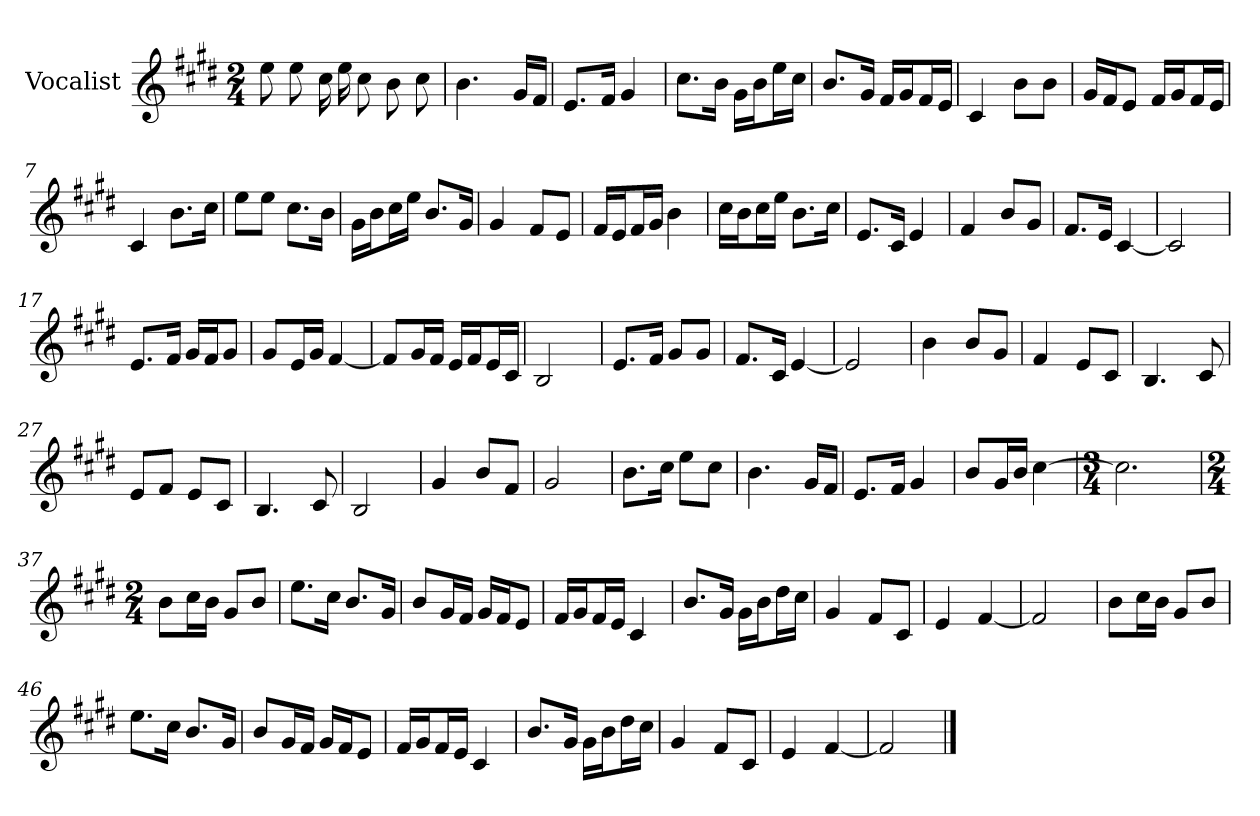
**kern
*part1
*staff1
*I"Vocalist
*k[f#c#g#d#]
*E:
*M2/4
=
8ee
8ee
16cc#
16ee
8cc#
8b
8cc#
=1
4.b
16g#LL
16f#JJ
=2
8.eL
16f#Jk
4g#
=3
8.cc#L
16bJk
16g#LL
16bJ
16eeL
16cc#JJ
=4
8.bL
16g#Jk
16f#LL
16g#J
16f#L
16eJJ
=5
4c#
8bL
8bJ
=6
16g#LL
16f#J
8eJ
16f#LL
16g#J
16f#L
16eJJ
=7
4c#
8.bL
16cc#Jk
=8
8eeL
8eeJ
8.cc#L
16bJk
=9
16g#LL
16bJ
16cc#L
16eeJJ
8.bL
16g#Jk
=10
4g#
8f#L
8eJ
=11
16f#LL
16eJ
16f#L
16g#JJ
4b
=12
16cc#LL
16bJ
16cc#L
16eeJJ
8.bL
16cc#Jk
=13
8.eL
16c#Jk
4e
=14
4f#
8bL
8g#J
=15
8.f#L
16eJk
[4c#
=16
2c#]
=17
8.eL
16f#Jk
16g#LL
16f#J
8g#J
=18
8g#L
16eL
16g#JJ
[4f#
=19
8f#L]
16g#L
16f#JJ
16eLL
16f#J
16eL
16c#JJ
=20
2B
=21
8.eL
16f#Jk
8g#L
8g#J
=22
8.f#L
16c#Jk
[4e
=23
2e]
=24
4b
8bL
8g#J
=25
4f#
8eL
8c#J
=26
4.B
8c#
=27
8eL
8f#J
8eL
8c#J
=28
4.B
8c#
=29
2B
=30
4g#
8bL
8f#J
=31
2g#
=32
8.bL
16cc#Jk
8eeL
8cc#J
=33
4.b
16g#LL
16f#JJ
=34
8.eL
16f#Jk
4g#
=35
8bL
16g#L
16bJJ
[4cc#
=36
*M3/4
2.cc#]
=37
*M2/4
8bL
16cc#L
16bJJ
8g#L
8bJ
=38
8.eeL
16cc#Jk
8.bL
16g#Jk
=39
8bL
16g#L
16f#JJ
16g#LL
16f#J
8eJ
=40
16f#LL
16g#J
16f#L
16eJJ
4c#
=41
8.bL
16g#Jk
16g#LL
16bJ
16dd#L
16cc#JJ
=42
4g#
8f#L
8c#J
=43
4e
[4f#
=44
2f#]
=45
8bL
16cc#L
16bJJ
8g#L
8bJ
=46
8.eeL
16cc#Jk
8.bL
16g#Jk
=47
8bL
16g#L
16f#JJ
16g#LL
16f#J
8eJ
=48
16f#LL
16g#J
16f#L
16eJJ
4c#
=49
8.bL
16g#Jk
16g#LL
16bJ
16dd#L
16cc#JJ
=50
4g#
8f#L
8c#J
=51
4e
[4f#
=52
2f#]
==
*-
